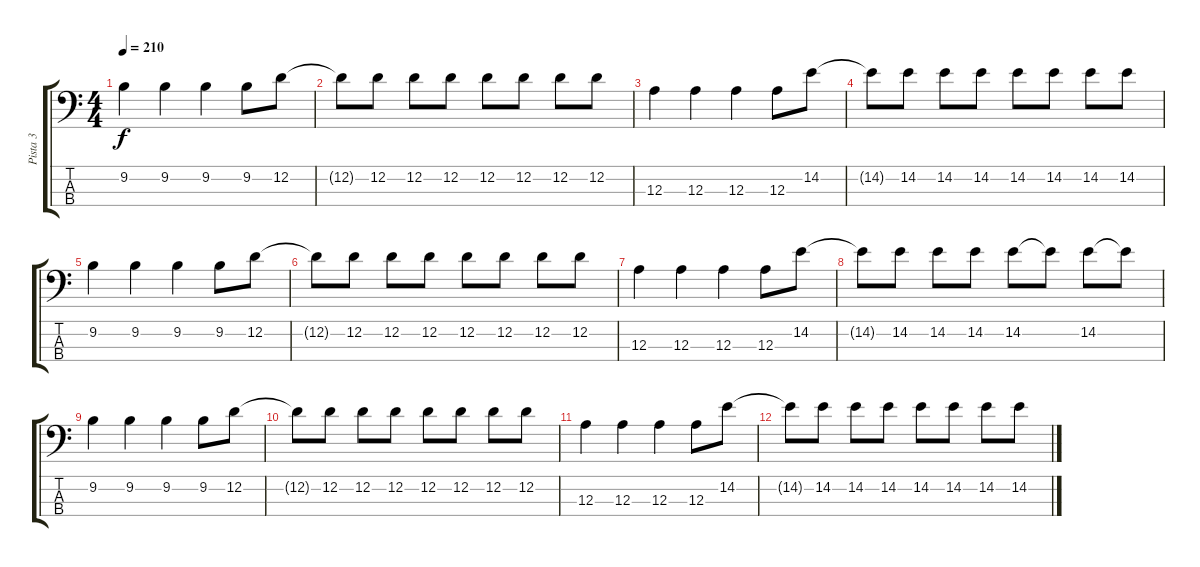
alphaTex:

\track ("Pista 3" "Pista 3") {instrument electricbassfinger}
\staff {score tabs}
\tuning (G2 D2 A1 E1) {hide}
\ts (4 4)
\tempo 210
\clef f4
\ks c
9.2.4{dy f} 9.2.4 9.2.4 9.2.8 12.2.8 |
12.2{t}.8 12.2.8 12.2.8 12.2.8 12.2.8 12.2.8 12.2.8 12.2.8 |
12.3.4 12.3.4 12.3.4 12.3.8 14.2.8 |
14.2{t}.8 14.2.8 14.2.8 14.2.8 14.2.8 14.2.8 14.2.8 14.2.8 |
9.2.4 9.2.4 9.2.4 9.2.8 12.2.8 |
12.2{t}.8 12.2.8 12.2.8 12.2.8 12.2.8 12.2.8 12.2.8 12.2.8 |
12.3.4 12.3.4 12.3.4 12.3.8 14.2.8 |
14.2{t}.8 14.2.8 14.2.8 14.2.8 14.2.8 14.2{t}.8 14.2.8 14.2{t}.8 |
9.2.4 9.2.4 9.2.4 9.2.8 12.2.8 |
12.2{t}.8 12.2.8 12.2.8 12.2.8 12.2.8 12.2.8 12.2.8 12.2.8 |
12.3.4 12.3.4 12.3.4 12.3.8 14.2.8 |
14.2{t}.8 14.2.8 14.2.8 14.2.8 14.2.8 14.2.8 14.2.8 14.2.8
